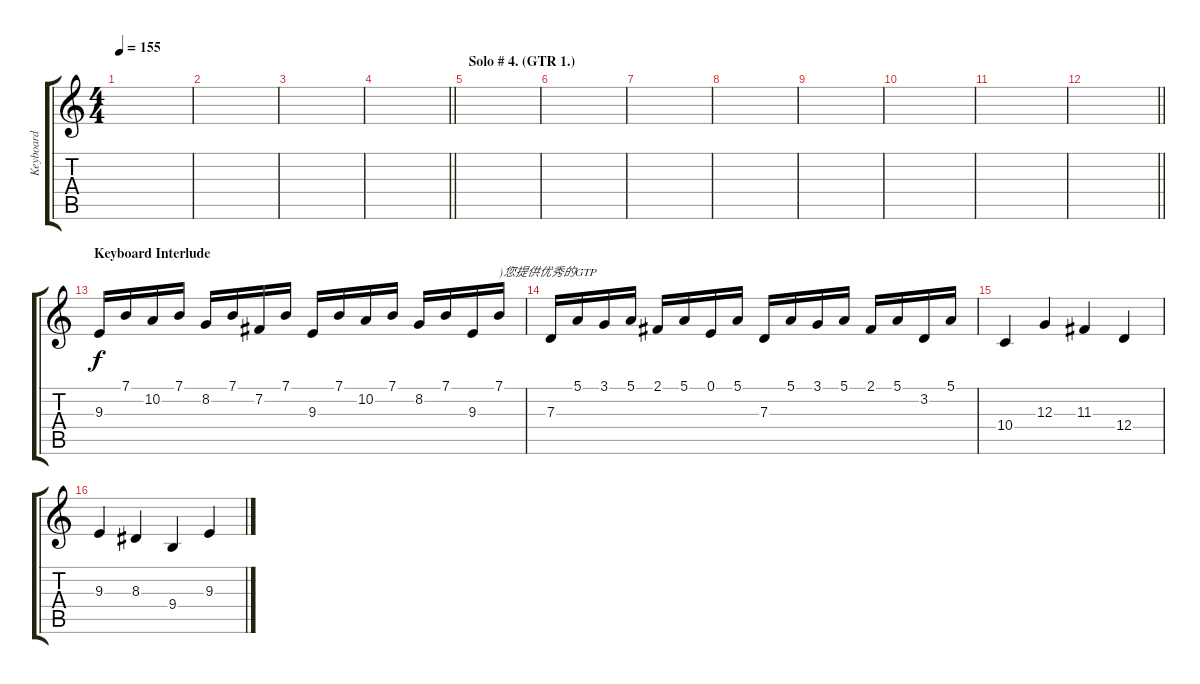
\track ("Keyboard" "Keyboard") {instrument lead2sawtooth}
\staff {score tabs}
\tuning (E4 B3 G3 D3 A2 E2) {hide}
\ts (4 4)
\tempo 155
\clef g2
\ks c
|
|
|
\barLineRight lightlight
|
\section ("" "Solo # 4. (GTR 1.)")
|
|
|
|
|
|
|
\barLineRight lightlight
|
\section ("" "Keyboard Interlude")
9.3.16{instrument churchorgan} 7.1.16 10.2.16 7.1.16 8.2.16 7.1.16 7.2.16 7.1.16 9.3.16 7.1.16 10.2.16 7.1.16 8.2.16 7.1.16 9.3.16 7.1.16{txt ")您提供优秀的GTP"} |
7.3.16 5.1.16 3.1.16 5.1.16 2.1.16 5.1.16 0.1.16 5.1.16 7.3.16 5.1.16 3.1.16 5.1.16 2.1.16 5.1.16 3.2.16 5.1.16 |
10.4.4 12.3.4 11.3.4 12.4.4 |
9.3.4 8.3.4 9.4.4 9.3.4
